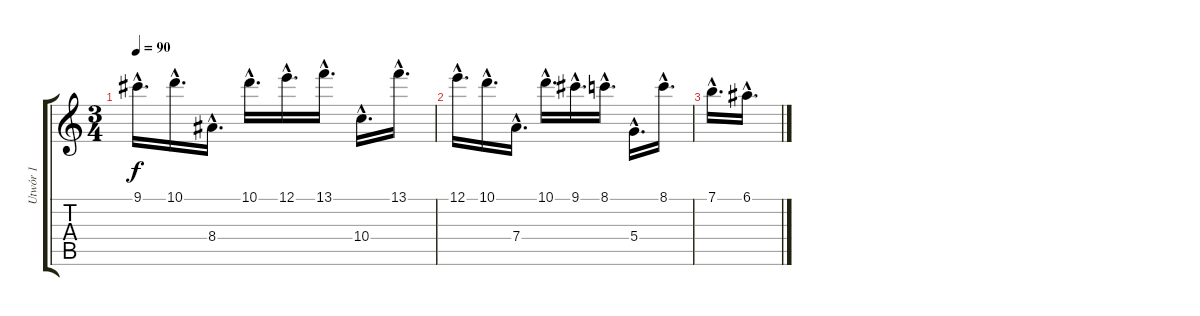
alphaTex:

\track ("Utwór 1" "Utwór 1") {instrument acousticguitarsteel}
\staff {score tabs}
\tuning (E4 B3 G3 D3 A2 E2) {hide}
\ts (3 4)
\tempo 90
\clef g2
\ks c
9.1{hac}.16{d dy f} 10.1{hac}.16{d} 8.4{hac}.16{d} 10.1{hac}.16{d} 12.1{hac}.16{d} 13.1{hac}.16{d} 10.4{hac}.16{d} 13.1{hac}.16{d} |
12.1{hac}.16{d} 10.1{hac}.16{d} 7.4{hac}.16{d} 10.1{hac}.16{d} 9.1{hac}.16{d} 8.1{hac}.16{d} 5.4{hac}.16{d} 8.1{hac}.16{d} |
7.1{hac}.16{d} 6.1{hac}.16{d}
